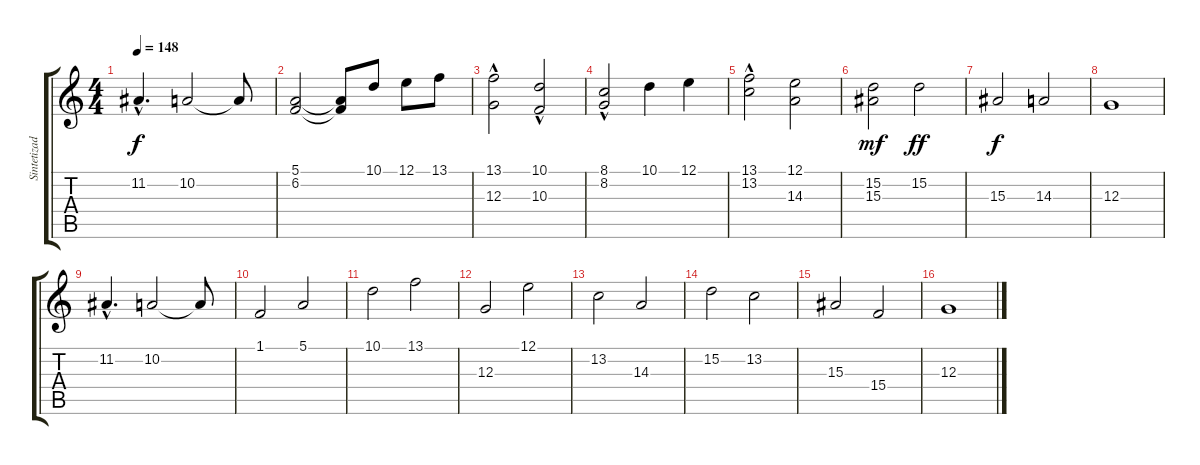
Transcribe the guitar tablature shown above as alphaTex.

\track ("Sintetizador" "Sintetizad") {instrument pad2warm}
\staff {score tabs}
\tuning (E4 B3 G3 D3 A2 E2) {hide}
\ts (4 4)
\tempo 148
\clef g2
\ks c
11.2{hac}.4{d dy f} 10.2.2 10.2{t}.8 |
(5.1 6.2).2 (5.1{t} 6.2{t}).8 10.1.8 12.1.8 13.1.8 |
(13.1{hac} 12.3).2 (10.1{hac} 10.3).2 |
(8.1{hac} 8.2{hac}).2 10.1.4 12.1.4 |
(13.1 13.2{hac}).2 (12.1 14.3).2 |
(15.2 15.3).2{dy mf} 15.2.2{dy ff} |
15.3.2{dy f} 14.3.2 |
12.3.1 |
11.2{hac}.4{d} 10.2.2 10.2{t}.8 |
1.1.2 5.1.2 |
10.1.2 13.1.2 |
12.3.2 12.1.2 |
13.2.2 14.3.2 |
15.2.2 13.2.2 |
15.3.2 15.4.2 |
12.3.1
